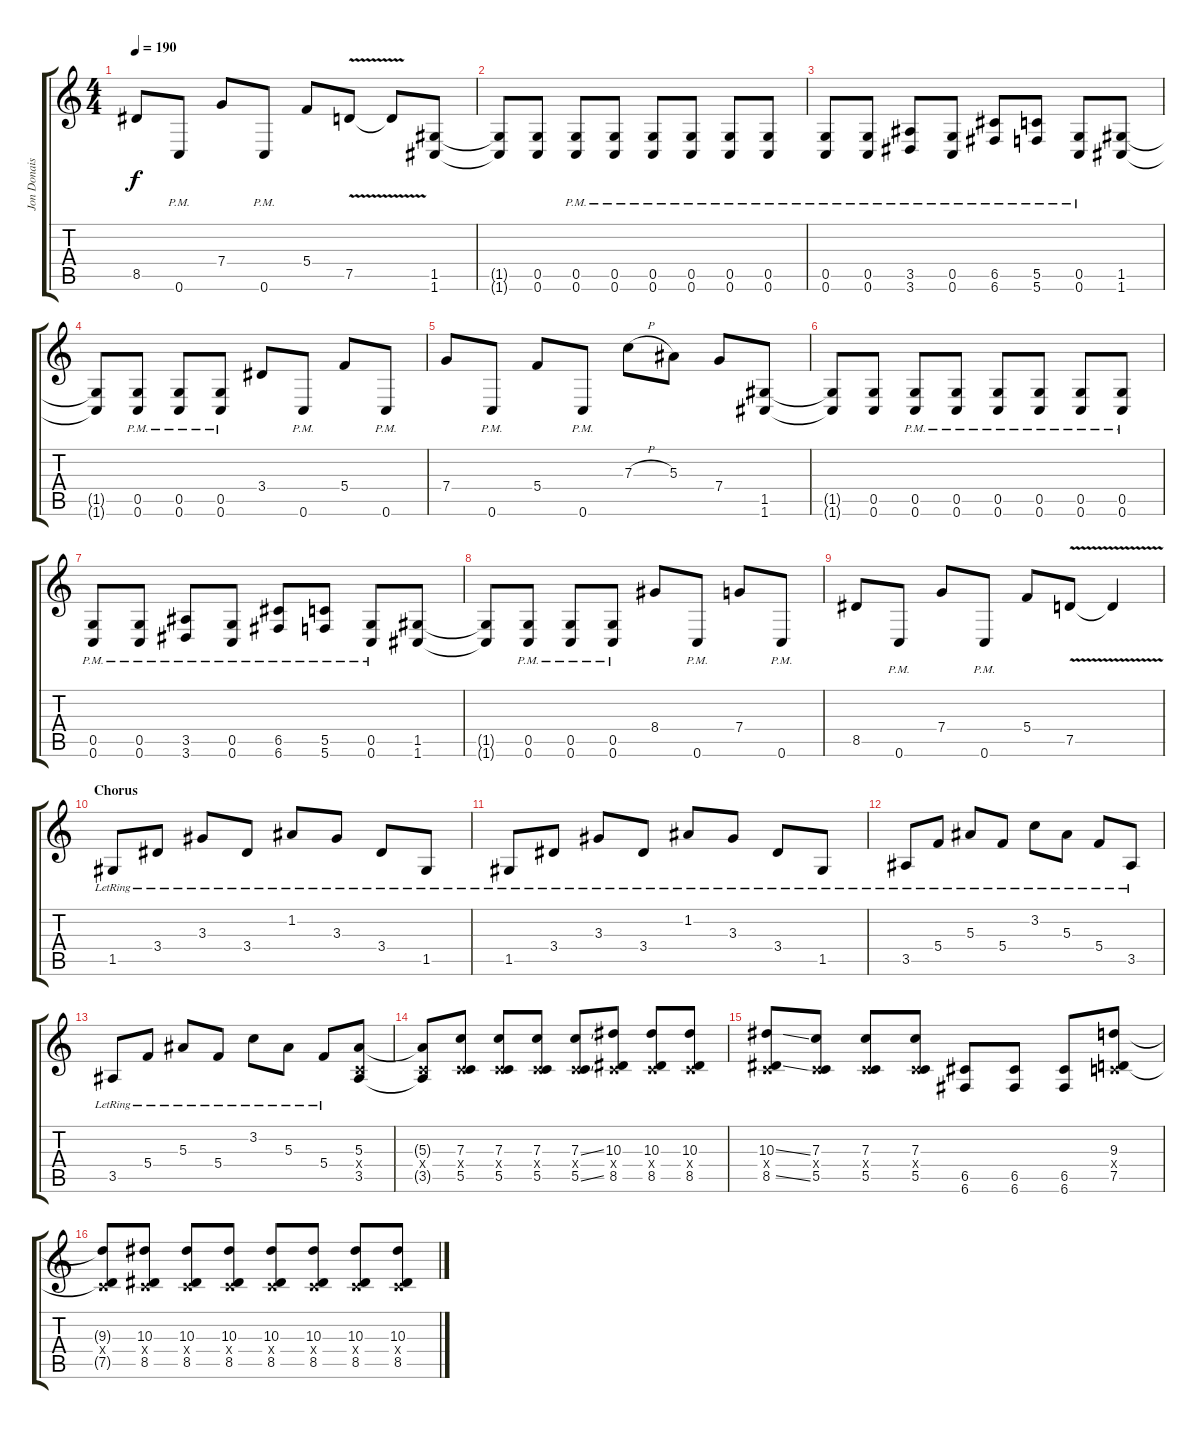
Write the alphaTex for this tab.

\track ("Jon Donais" "Jon Donais") {instrument distortionguitar}
\staff {score tabs}
\tuning (D4 A3 F3 C3 G2 C2) {hide}
\ts (4 4)
\tempo 190
\clef g2
\ks c
8.5.8{dy f} 0.6{pm}.8 7.4.8 0.6{pm}.8 5.4.8 7.5{v}.8 7.5{t}.8 (1.5 1.6).8 |
(1.5{t} 1.6{t}).8 (0.5 0.6).8 (0.5{pm} 0.6{pm}).8 (0.5{pm} 0.6{pm}).8 (0.5{pm} 0.6{pm}).8 (0.5{pm} 0.6{pm}).8 (0.5{pm} 0.6{pm}).8 (0.5{pm} 0.6{pm}).8 |
(0.5{pm} 0.6{pm}).8 (0.5{pm} 0.6{pm}).8 (3.5{pm} 3.6{pm}).8 (0.5{pm} 0.6{pm}).8 (6.5{pm} 6.6{pm}).8 (5.5{pm} 5.6{pm}).8 (0.5{pm} 0.6{pm}).8 (1.5 1.6).8 |
(1.5{t} 1.6{t}).8 (0.5{pm} 0.6{pm}).8 (0.5{pm} 0.6{pm}).8 (0.5{pm} 0.6{pm}).8 3.4.8 0.6{pm}.8 5.4.8 0.6{pm}.8 |
7.4.8 0.6{pm}.8 5.4.8 0.6{pm}.8 7.3{h}.8 5.3.8 7.4.8 (1.5 1.6).8 |
(1.5{t} 1.6{t}).8 (0.5 0.6).8 (0.5{pm} 0.6{pm}).8 (0.5{pm} 0.6{pm}).8 (0.5{pm} 0.6{pm}).8 (0.5{pm} 0.6{pm}).8 (0.5{pm} 0.6{pm}).8 (0.5{pm} 0.6{pm}).8 |
(0.5{pm} 0.6{pm}).8 (0.5{pm} 0.6{pm}).8 (3.5{pm} 3.6{pm}).8 (0.5{pm} 0.6{pm}).8 (6.5{pm} 6.6{pm}).8 (5.5{pm} 5.6{pm}).8 (0.5{pm} 0.6{pm}).8 (1.5 1.6).8 |
(1.5{t} 1.6{t}).8 (0.5{pm} 0.6{pm}).8 (0.5{pm} 0.6{pm}).8 (0.5{pm} 0.6{pm}).8 8.4.8 0.6{pm}.8 7.4.8 0.6{pm}.8 |
8.5.8 0.6{pm}.8 7.4.8 0.6{pm}.8 5.4.8 7.5{v}.8 7.5{t}.4 |
\section ("" "Chorus")
1.5{lr}.8 3.4{lr}.8 3.3{lr}.8 3.4{lr}.8 1.2{lr}.8 3.3{lr}.8 3.4{lr}.8 1.5{lr}.8 |
1.5{lr}.8 3.4{lr}.8 3.3{lr}.8 3.4{lr}.8 1.2{lr}.8 3.3{lr}.8 3.4{lr}.8 1.5{lr}.8 |
3.5{lr}.8 5.4{lr}.8 5.3{lr}.8 5.4{lr}.8 3.2{lr}.8 5.3{lr}.8 5.4{lr}.8 3.5{lr}.8 |
3.5{lr}.8 5.4{lr}.8 5.3{lr}.8 5.4{lr}.8 3.2{lr}.8 5.3{lr}.8 5.4{lr}.8 (5.3 0.4{x} 3.5).8 |
(5.3{t} 0.4{x} 3.5{t}).8 (7.3 0.4{x} 5.5).8 (7.3 0.4{x} 5.5).8 (7.3 0.4{x} 5.5).8 (7.3{ss} 0.4{x} 5.5{ss}).8 (10.3 0.4{x} 8.5).8 (10.3 0.4{x} 8.5).8 (10.3 0.4{x} 8.5).8 |
(10.3{ss} 0.4{x} 8.5{ss}).8 (7.3 0.4{x} 5.5).8 (7.3 0.4{x} 5.5).8 (7.3 0.4{x} 5.5).8 (6.5 6.6).8 (6.5 6.6).8 (6.5 6.6).8 (9.3 0.4{x} 7.5).8 |
(9.3{t} 0.4{x} 7.5{t}).8 (10.3 0.4{x} 8.5).8 (10.3 0.4{x} 8.5).8 (10.3 0.4{x} 8.5).8 (10.3 0.4{x} 8.5).8 (10.3 0.4{x} 8.5).8 (10.3 0.4{x} 8.5).8 (10.3 0.4{x} 8.5).8
